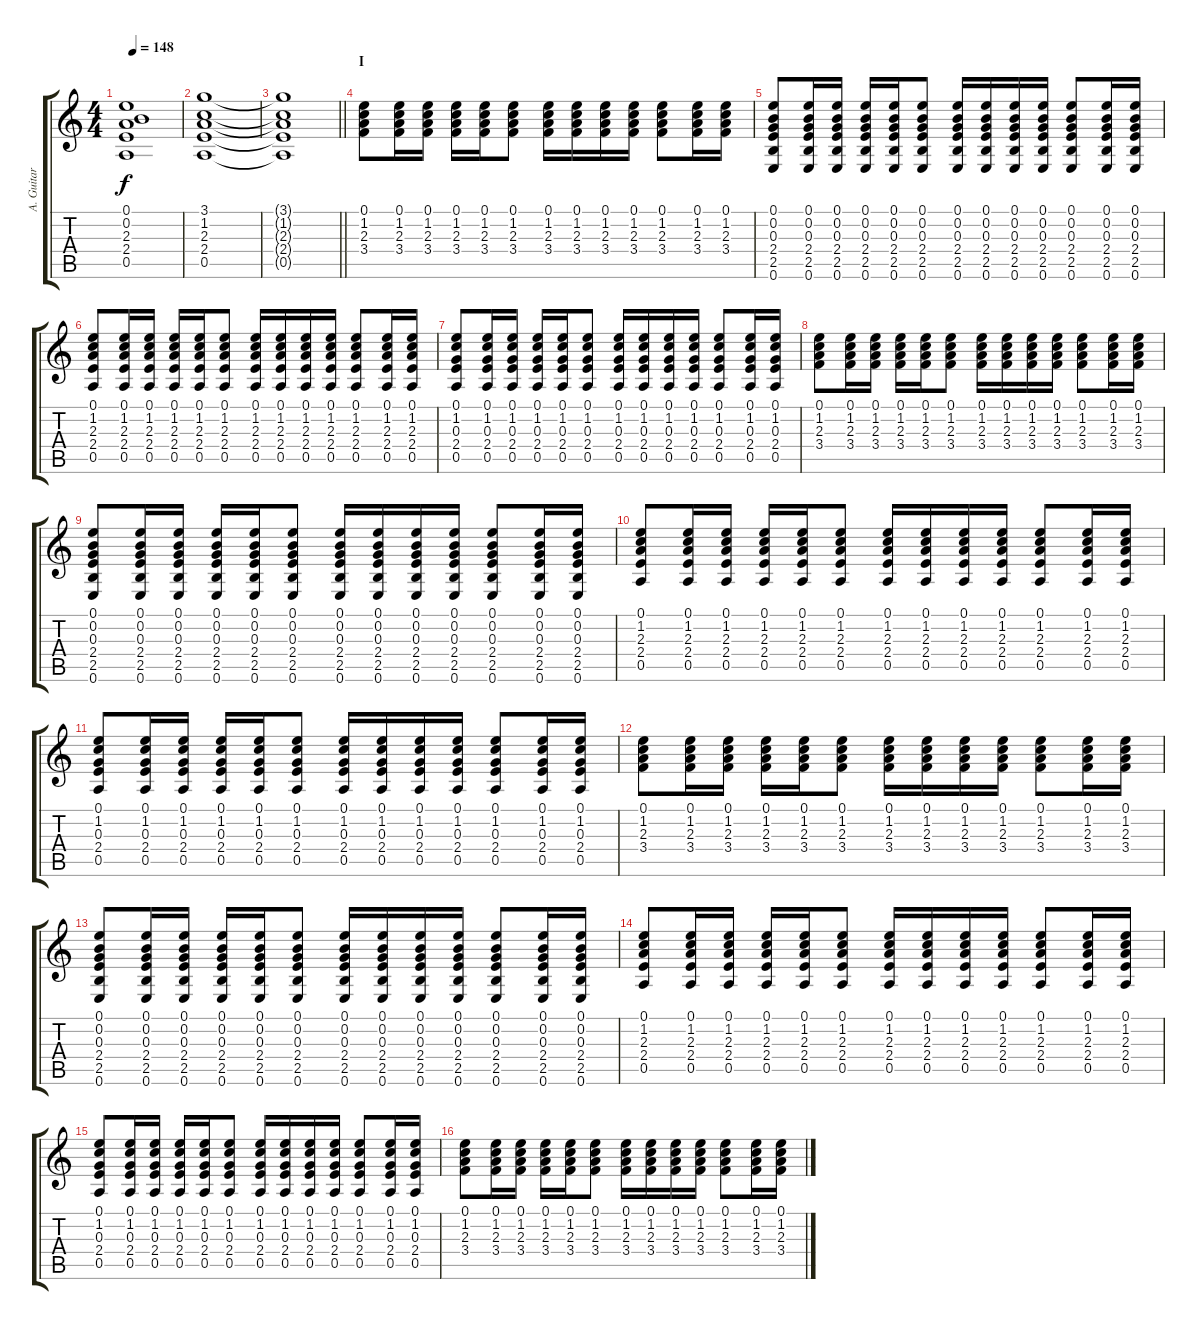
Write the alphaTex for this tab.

\track ("A. Guitar" "A. Guitar") {instrument acousticguitarsteel}
\staff {score tabs}
\tuning (E4 B3 G3 D3 A2 E2) {hide}
\ts (4 4)
\tempo 148
\clef g2
\ks c
(0.1{t} 0.2{t} 2.3{t} 2.4{t} 0.5{t}).1{dy f} |
(3.1 1.2 2.3 2.4 0.5).1 |
\barLineRight lightlight
(3.1{t} 1.2{t} 2.3{t} 2.4{t} 0.5{t}).1 |
\section ("" "I")
(0.1 1.2 2.3 3.4).8 (0.1 1.2 2.3 3.4).16 (0.1 1.2 2.3 3.4).16 (0.1 1.2 2.3 3.4).16 (0.1 1.2 2.3 3.4).16 (0.1 1.2 2.3 3.4).8 (0.1 1.2 2.3 3.4).16 (0.1 1.2 2.3 3.4).16 (0.1 1.2 2.3 3.4).16 (0.1 1.2 2.3 3.4).16 (0.1 1.2 2.3 3.4).8 (0.1 1.2 2.3 3.4).16 (0.1 1.2 2.3 3.4).16 |
(0.1 0.2 0.3 2.4 2.5 0.6).8 (0.1 0.2 0.3 2.4 2.5 0.6).16 (0.1 0.2 0.3 2.4 2.5 0.6).16 (0.1 0.2 0.3 2.4 2.5 0.6).16 (0.1 0.2 0.3 2.4 2.5 0.6).16 (0.1 0.2 0.3 2.4 2.5 0.6).8 (0.1 0.2 0.3 2.4 2.5 0.6).16 (0.1 0.2 0.3 2.4 2.5 0.6).16 (0.1 0.2 0.3 2.4 2.5 0.6).16 (0.1 0.2 0.3 2.4 2.5 0.6).16 (0.1 0.2 0.3 2.4 2.5 0.6).8 (0.1 0.2 0.3 2.4 2.5 0.6).16 (0.1 0.2 0.3 2.4 2.5 0.6).16 |
(0.1 1.2 2.3 2.4 0.5).8 (0.1 1.2 2.3 2.4 0.5).16 (0.1 1.2 2.3 2.4 0.5).16 (0.1 1.2 2.3 2.4 0.5).16 (0.1 1.2 2.3 2.4 0.5).16 (0.1 1.2 2.3 2.4 0.5).8 (0.1 1.2 2.3 2.4 0.5).16 (0.1 1.2 2.3 2.4 0.5).16 (0.1 1.2 2.3 2.4 0.5).16 (0.1 1.2 2.3 2.4 0.5).16 (0.1 1.2 2.3 2.4 0.5).8 (0.1 1.2 2.3 2.4 0.5).16 (0.1 1.2 2.3 2.4 0.5).16 |
(0.1 1.2 0.3 2.4 0.5).8 (0.1 1.2 0.3 2.4 0.5).16 (0.1 1.2 0.3 2.4 0.5).16 (0.1 1.2 0.3 2.4 0.5).16 (0.1 1.2 0.3 2.4 0.5).16 (0.1 1.2 0.3 2.4 0.5).8 (0.1 1.2 0.3 2.4 0.5).16 (0.1 1.2 0.3 2.4 0.5).16 (0.1 1.2 0.3 2.4 0.5).16 (0.1 1.2 0.3 2.4 0.5).16 (0.1 1.2 0.3 2.4 0.5).8 (0.1 1.2 0.3 2.4 0.5).16 (0.1 1.2 0.3 2.4 0.5).16 |
(0.1 1.2 2.3 3.4).8 (0.1 1.2 2.3 3.4).16 (0.1 1.2 2.3 3.4).16 (0.1 1.2 2.3 3.4).16 (0.1 1.2 2.3 3.4).16 (0.1 1.2 2.3 3.4).8 (0.1 1.2 2.3 3.4).16 (0.1 1.2 2.3 3.4).16 (0.1 1.2 2.3 3.4).16 (0.1 1.2 2.3 3.4).16 (0.1 1.2 2.3 3.4).8 (0.1 1.2 2.3 3.4).16 (0.1 1.2 2.3 3.4).16 |
(0.1 0.2 0.3 2.4 2.5 0.6).8 (0.1 0.2 0.3 2.4 2.5 0.6).16 (0.1 0.2 0.3 2.4 2.5 0.6).16 (0.1 0.2 0.3 2.4 2.5 0.6).16 (0.1 0.2 0.3 2.4 2.5 0.6).16 (0.1 0.2 0.3 2.4 2.5 0.6).8 (0.1 0.2 0.3 2.4 2.5 0.6).16 (0.1 0.2 0.3 2.4 2.5 0.6).16 (0.1 0.2 0.3 2.4 2.5 0.6).16 (0.1 0.2 0.3 2.4 2.5 0.6).16 (0.1 0.2 0.3 2.4 2.5 0.6).8 (0.1 0.2 0.3 2.4 2.5 0.6).16 (0.1 0.2 0.3 2.4 2.5 0.6).16 |
(0.1 1.2 2.3 2.4 0.5).8 (0.1 1.2 2.3 2.4 0.5).16 (0.1 1.2 2.3 2.4 0.5).16 (0.1 1.2 2.3 2.4 0.5).16 (0.1 1.2 2.3 2.4 0.5).16 (0.1 1.2 2.3 2.4 0.5).8 (0.1 1.2 2.3 2.4 0.5).16 (0.1 1.2 2.3 2.4 0.5).16 (0.1 1.2 2.3 2.4 0.5).16 (0.1 1.2 2.3 2.4 0.5).16 (0.1 1.2 2.3 2.4 0.5).8 (0.1 1.2 2.3 2.4 0.5).16 (0.1 1.2 2.3 2.4 0.5).16 |
(0.1 1.2 0.3 2.4 0.5).8 (0.1 1.2 0.3 2.4 0.5).16 (0.1 1.2 0.3 2.4 0.5).16 (0.1 1.2 0.3 2.4 0.5).16 (0.1 1.2 0.3 2.4 0.5).16 (0.1 1.2 0.3 2.4 0.5).8 (0.1 1.2 0.3 2.4 0.5).16 (0.1 1.2 0.3 2.4 0.5).16 (0.1 1.2 0.3 2.4 0.5).16 (0.1 1.2 0.3 2.4 0.5).16 (0.1 1.2 0.3 2.4 0.5).8 (0.1 1.2 0.3 2.4 0.5).16 (0.1 1.2 0.3 2.4 0.5).16 |
(0.1 1.2 2.3 3.4).8 (0.1 1.2 2.3 3.4).16 (0.1 1.2 2.3 3.4).16 (0.1 1.2 2.3 3.4).16 (0.1 1.2 2.3 3.4).16 (0.1 1.2 2.3 3.4).8 (0.1 1.2 2.3 3.4).16 (0.1 1.2 2.3 3.4).16 (0.1 1.2 2.3 3.4).16 (0.1 1.2 2.3 3.4).16 (0.1 1.2 2.3 3.4).8 (0.1 1.2 2.3 3.4).16 (0.1 1.2 2.3 3.4).16 |
(0.1 0.2 0.3 2.4 2.5 0.6).8 (0.1 0.2 0.3 2.4 2.5 0.6).16 (0.1 0.2 0.3 2.4 2.5 0.6).16 (0.1 0.2 0.3 2.4 2.5 0.6).16 (0.1 0.2 0.3 2.4 2.5 0.6).16 (0.1 0.2 0.3 2.4 2.5 0.6).8 (0.1 0.2 0.3 2.4 2.5 0.6).16 (0.1 0.2 0.3 2.4 2.5 0.6).16 (0.1 0.2 0.3 2.4 2.5 0.6).16 (0.1 0.2 0.3 2.4 2.5 0.6).16 (0.1 0.2 0.3 2.4 2.5 0.6).8 (0.1 0.2 0.3 2.4 2.5 0.6).16 (0.1 0.2 0.3 2.4 2.5 0.6).16 |
(0.1 1.2 2.3 2.4 0.5).8 (0.1 1.2 2.3 2.4 0.5).16 (0.1 1.2 2.3 2.4 0.5).16 (0.1 1.2 2.3 2.4 0.5).16 (0.1 1.2 2.3 2.4 0.5).16 (0.1 1.2 2.3 2.4 0.5).8 (0.1 1.2 2.3 2.4 0.5).16 (0.1 1.2 2.3 2.4 0.5).16 (0.1 1.2 2.3 2.4 0.5).16 (0.1 1.2 2.3 2.4 0.5).16 (0.1 1.2 2.3 2.4 0.5).8 (0.1 1.2 2.3 2.4 0.5).16 (0.1 1.2 2.3 2.4 0.5).16 |
(0.1 1.2 0.3 2.4 0.5).8 (0.1 1.2 0.3 2.4 0.5).16 (0.1 1.2 0.3 2.4 0.5).16 (0.1 1.2 0.3 2.4 0.5).16 (0.1 1.2 0.3 2.4 0.5).16 (0.1 1.2 0.3 2.4 0.5).8 (0.1 1.2 0.3 2.4 0.5).16 (0.1 1.2 0.3 2.4 0.5).16 (0.1 1.2 0.3 2.4 0.5).16 (0.1 1.2 0.3 2.4 0.5).16 (0.1 1.2 0.3 2.4 0.5).8 (0.1 1.2 0.3 2.4 0.5).16 (0.1 1.2 0.3 2.4 0.5).16 |
(0.1 1.2 2.3 3.4).8 (0.1 1.2 2.3 3.4).16 (0.1 1.2 2.3 3.4).16 (0.1 1.2 2.3 3.4).16 (0.1 1.2 2.3 3.4).16 (0.1 1.2 2.3 3.4).8 (0.1 1.2 2.3 3.4).16 (0.1 1.2 2.3 3.4).16 (0.1 1.2 2.3 3.4).16 (0.1 1.2 2.3 3.4).16 (0.1 1.2 2.3 3.4).8 (0.1 1.2 2.3 3.4).16 (0.1 1.2 2.3 3.4).16
